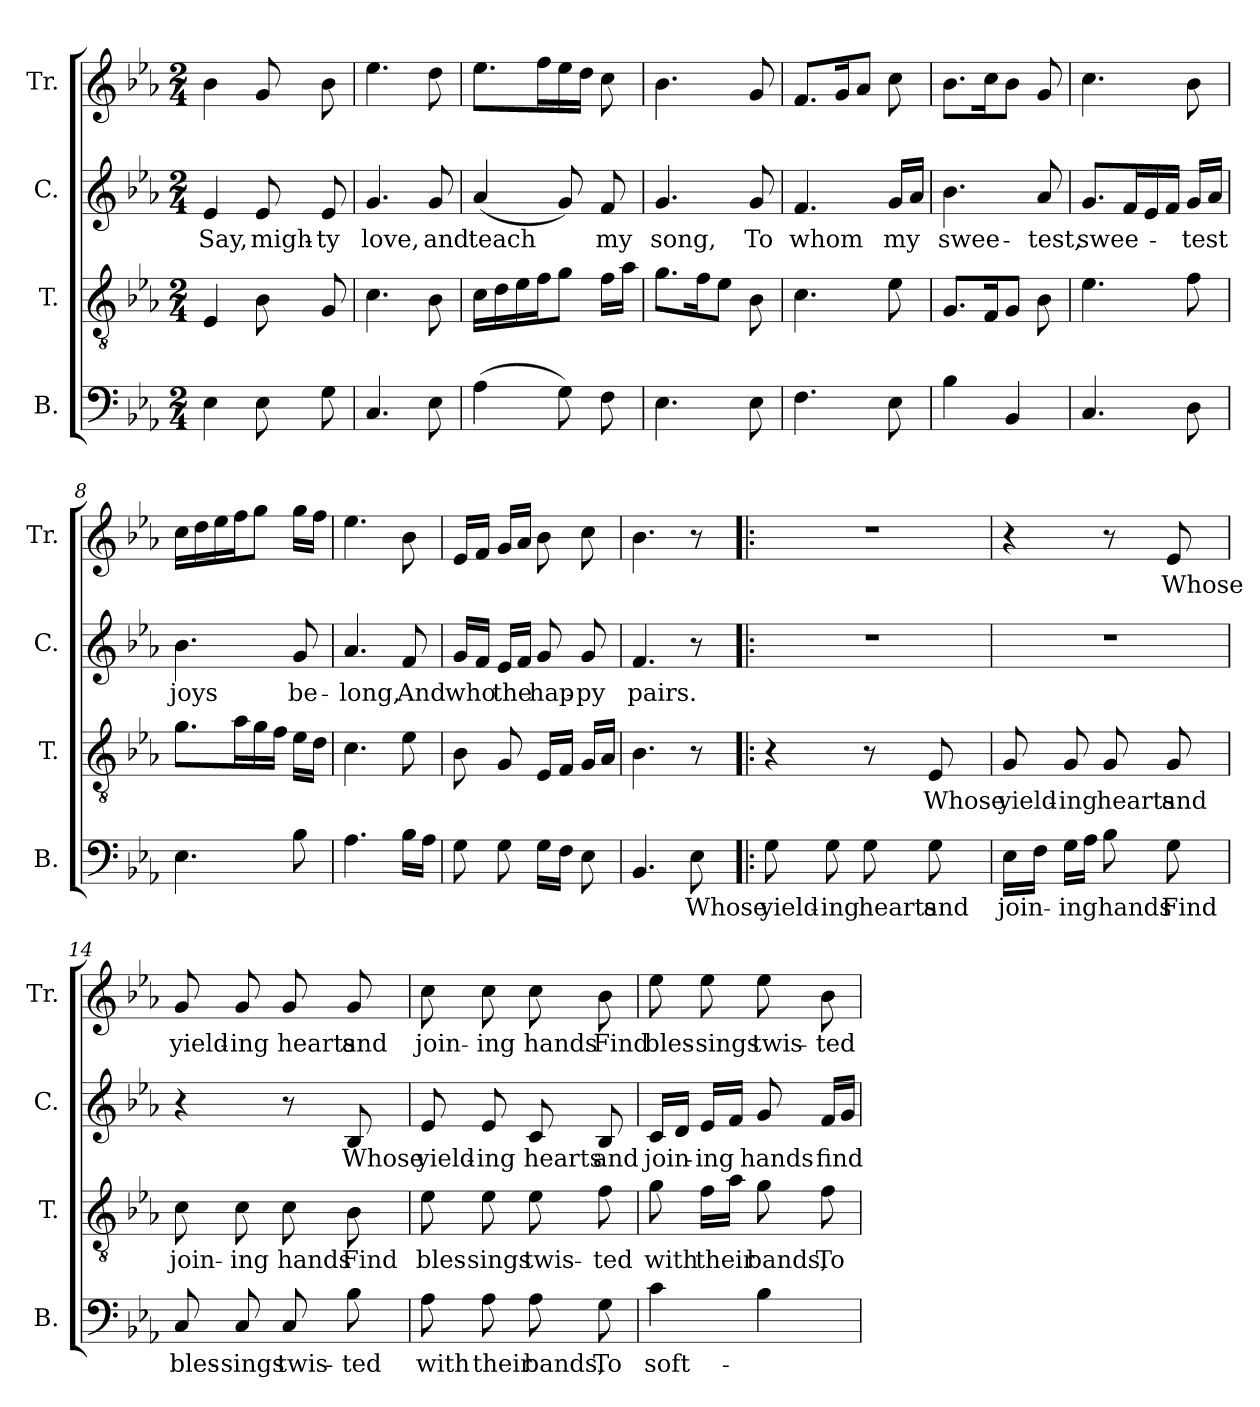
**kern	**text	**kern	**text	**kern	**text	**kern	**text
*part4	*part4	*part3	*part3	*part2	*part2	*part1	*part1
*staff4	*staff4	*staff3	*staff3	*staff2	*staff2	*staff1	*staff1
*I"B.	*	*I"T.	*	*I"C.	*	*I"Tr.	*
*I'B.	*	*I'T.	*	*I'C.	*	*I'Tr.	*
*clefF4	*	*clefGv2	*	*clefG2	*	*clefG2	*
*k[b-e-a-]	*	*k[b-e-a-]	*	*k[b-e-a-]	*	*k[b-e-a-]	*
*M2/4	*	*M2/4	*	*M2/4	*	*M2/4	*
*MM60	*	*MM60	*	*MM60	*	*MM60	*
=1	=1	=1	=1	=1	=1	=1	=1
!	!	!	!	!	!LO:LY:b	!	!
4E-\	.	4E-/	.	4e-/	Say,	4b-\	.
!	!	!	!	!	!LO:LY:b	!	!
8E-\	.	8B-\	.	8e-/	migh-	8g/	.
!	!	!	!	!	!LO:LY:b	!	!
8G\	.	8G/	.	8e-/	-ty	8b-\	.
=2	=2	=2	=2	=2	=2	=2	=2
!	!	!	!	!	!LO:LY:b	!	!
4.C/	.	4.c\	.	4.g/	love,	4.ee-\	.
!	!	!	!	!	!LO:LY:b	!	!
8E-\	.	8B-\	.	8g/	and	8dd\	.
=3	=3	=3	=3	=3	=3	=3	=3
!	!	!	!	!	!LO:LY:b	!	!
(>4A-\	.	16c\LL	.	(<4a-/	teach	8.ee-\L	.
.	.	16d\	.	.	.	.	.
.	.	16e-\	.	.	.	.	.
.	.	16f\J	.	.	.	16ff\L	.
8G\)	.	8g\J	.	8g/)	.	16ee-\	.
.	.	.	.	.	.	16dd\JJ	.
!	!	!	!	!	!LO:LY:b	!	!
8F\	.	16f\LL	.	8f/	my	8cc\	.
.	.	16a-\JJ	.	.	.	.	.
=4	=4	=4	=4	=4	=4	=4	=4
!	!	!	!	!	!LO:LY:b	!	!
4.E-\	.	8.g\L	.	4.g/	song,	4.b-\	.
.	.	16f\K	.	.	.	.	.
.	.	8e-\J	.	.	.	.	.
!	!	!	!	!	!LO:LY:b	!	!
8E-\	.	8B-\	.	8g/	To	8g/	.
=5	=5	=5	=5	=5	=5	=5	=5
!	!	!	!	!	!LO:LY:b	!	!
4.F\	.	4.c\	.	4.f/	whom	8.f/L	.
.	.	.	.	.	.	16g/K	.
.	.	.	.	.	.	8a-/J	.
!	!	!	!	!	!LO:LY:b	!	!
8E-\	.	8e-\	.	16g/LL	my	8cc\	.
.	.	.	.	16a-/JJ	.	.	.
=6	=6	=6	=6	=6	=6	=6	=6
!	!	!	!	!	!LO:LY:b	!	!
4B-\	.	8.G/L	.	4.b-\	swee-	8.b-\L	.
.	.	16F/K	.	.	.	16cc\K	.
4BB-/	.	8G/J	.	.	.	8b-\J	.
!	!	!	!	!	!LO:LY:b	!	!
.	.	8B-\	.	8a-/	-test,	8g/	.
=7	=7	=7	=7	=7	=7	=7	=7
!	!	!	!	!	!LO:LY:b	!	!
4.C/	.	4.e-\	.	8.g/L	swee-	4.cc\	.
.	.	.	.	16f/L	.	.	.
.	.	.	.	16e-/	.	.	.
.	.	.	.	16f/JJ	.	.	.
!	!	!	!	!	!LO:LY:b	!	!
8D\	.	8f\	.	16g/LL	-test	8b-\	.
.	.	.	.	16a-/JJ	.	.	.
=8	=8	=8	=8	=8	=8	=8	=8
!	!	!	!	!	!LO:LY:b	!	!
4.E-\	.	8.g\L	.	4.b-\	joys	16cc\LL	.
.	.	.	.	.	.	16dd\	.
.	.	.	.	.	.	16ee-\	.
.	.	16a-\L	.	.	.	16ff\J	.
.	.	16g\	.	.	.	8gg\J	.
.	.	16f\JJ	.	.	.	.	.
!	!	!	!	!	!LO:LY:b	!	!
8B-\	.	16e-\LL	.	8g/	be-	16gg\LL	.
.	.	16d\JJ	.	.	.	16ff\JJ	.
!!LO:LB:g=z
=9	=9	=9	=9	=9	=9	=9	=9
!	!	!	!	!	!LO:LY:b	!	!
4.A-\	.	4.c\	.	4.a-/	-long,	4.ee-\	.
!	!	!	!	!	!LO:LY:b	!	!
16B-\LL	.	8e-\	.	8f/	And	8b-\	.
16A-\JJ	.	.	.	.	.	.	.
=10	=10	=10	=10	=10	=10	=10	=10
!	!	!	!	!	!LO:LY:b	!	!
8G\	.	8B-\	.	16g/LL	who	16e-/LL	.
.	.	.	.	16f/JJ	.	16f/JJ	.
!	!	!	!	!	!LO:LY:b	!	!
8G\	.	8G/	.	16e-/LL	the	16g/LL	.
.	.	.	.	16f/JJ	.	16a-/JJ	.
!	!	!	!	!	!LO:LY:b	!	!
16G\LL	.	16E-/LL	.	8g/	hap-	8b-\	.
16F\JJ	.	16F/JJ	.	.	.	.	.
!	!	!	!	!	!LO:LY:b	!	!
8E-\	.	16G/LL	.	8g/	-py	8cc\	.
.	.	16A-/JJ	.	.	.	.	.
=11	=11	=11	=11	=11	=11	=11	=11
!	!	!	!	!	!LO:LY:b	!	!
4.BB-/	.	4.B-\	.	4.f/	pairs.	4.b-\	.
!	!LO:LY:b	!	!	!	!	!	!
8E-\	Whose	8r	.	8r	.	8r	.
=12!|:	=12!|:	=12!|:	=12!|:	=12!|:	=12!|:	=12!|:	=12!|:
!	!LO:LY:b	!	!	!	!	!	!
8G\	yield-	4r	.	2r	.	2r	.
!	!LO:LY:b	!	!	!	!	!	!
8G\	-ing	.	.	.	.	.	.
!	!LO:LY:b	!	!	!	!	!	!
8G\	hearts	8r	.	.	.	.	.
!	!LO:LY:b	!	!LO:LY:b	!	!	!	!
8G\	and	8E-/	Whose	.	.	.	.
=13	=13	=13	=13	=13	=13	=13	=13
!	!LO:LY:b	!	!LO:LY:b	!	!	!	!
16E-\LL	join-	8G/	yield-	2r	.	4r	.
16F\JJ	.	.	.	.	.	.	.
!	!LO:LY:b	!	!LO:LY:b	!	!	!	!
16G\LL	-ing	8G/	-ing	.	.	.	.
16A-\JJ	.	.	.	.	.	.	.
!	!LO:LY:b	!	!LO:LY:b	!	!	!	!
8B-\	hands	8G/	hearts	.	.	8r	.
!	!LO:LY:b	!	!LO:LY:b	!	!	!	!LO:LY:b
8G\	Find	8G/	and	.	.	8e-/	Whose
=14	=14	=14	=14	=14	=14	=14	=14
!	!LO:LY:b	!	!LO:LY:b	!	!	!	!LO:LY:b
8C/	bles-	8c\	join-	4r	.	8g/	yield-
!	!LO:LY:b	!	!LO:LY:b	!	!	!	!LO:LY:b
8C/	-sings	8c\	-ing	.	.	8g/	-ing
!	!LO:LY:b	!	!LO:LY:b	!	!	!	!LO:LY:b
8C/	twis-	8c\	hands	8r	.	8g/	hearts
!	!LO:LY:b	!	!LO:LY:b	!	!LO:LY:b	!	!LO:LY:b
8B-\	-ted	8B-\	Find	8B-/	Whose	8g/	and
!!LO:LB:g=z
=15	=15	=15	=15	=15	=15	=15	=15
!	!LO:LY:b	!	!LO:LY:b	!	!LO:LY:b	!	!LO:LY:b
8A-\	with	8e-\	bles-	8e-/	yield-	8cc\	join-
!	!LO:LY:b	!	!LO:LY:b	!	!LO:LY:b	!	!LO:LY:b
8A-\	their	8e-\	-sings	8e-/	-ing	8cc\	-ing
!	!LO:LY:b	!	!LO:LY:b	!	!LO:LY:b	!	!LO:LY:b
8A-\	bands,	8e-\	twis-	8c/	hearts	8cc\	hands
!	!LO:LY:b	!	!LO:LY:b	!	!LO:LY:b	!	!LO:LY:b
8G\	To	8f\	-ted	8B-/	and	8b-\	Find
=16	=16	=16	=16	=16	=16	=16	=16
!	!LO:LY:b	!	!LO:LY:b	!	!LO:LY:b	!	!LO:LY:b
4c\	soft-	8g\	with	16c/LL	join-	8ee-\	bles-
.	.	.	.	16d/JJ	.	.	.
!	!	!	!LO:LY:b	!	!LO:LY:b	!	!LO:LY:b
.	.	16f\LL	their	16e-/LL	-ing	8ee-\	-sings
.	.	16a-\JJ	.	16f/JJ	.	.	.
!	!	!	!LO:LY:b	!	!LO:LY:b	!	!LO:LY:b
4B-\	.	8g\	bands,	8g/	hands	8ee-\	twis-
!	!	!	!LO:LY:b	!	!LO:LY:b	!	!LO:LY:b
.	.	8f\	To	16f/LL	find	8b-\	-ted
.	.	.	.	16g/JJ	.	.	.
=	=	=	=	=	=	=	=
*-	*-	*-	*-	*-	*-	*-	*-
